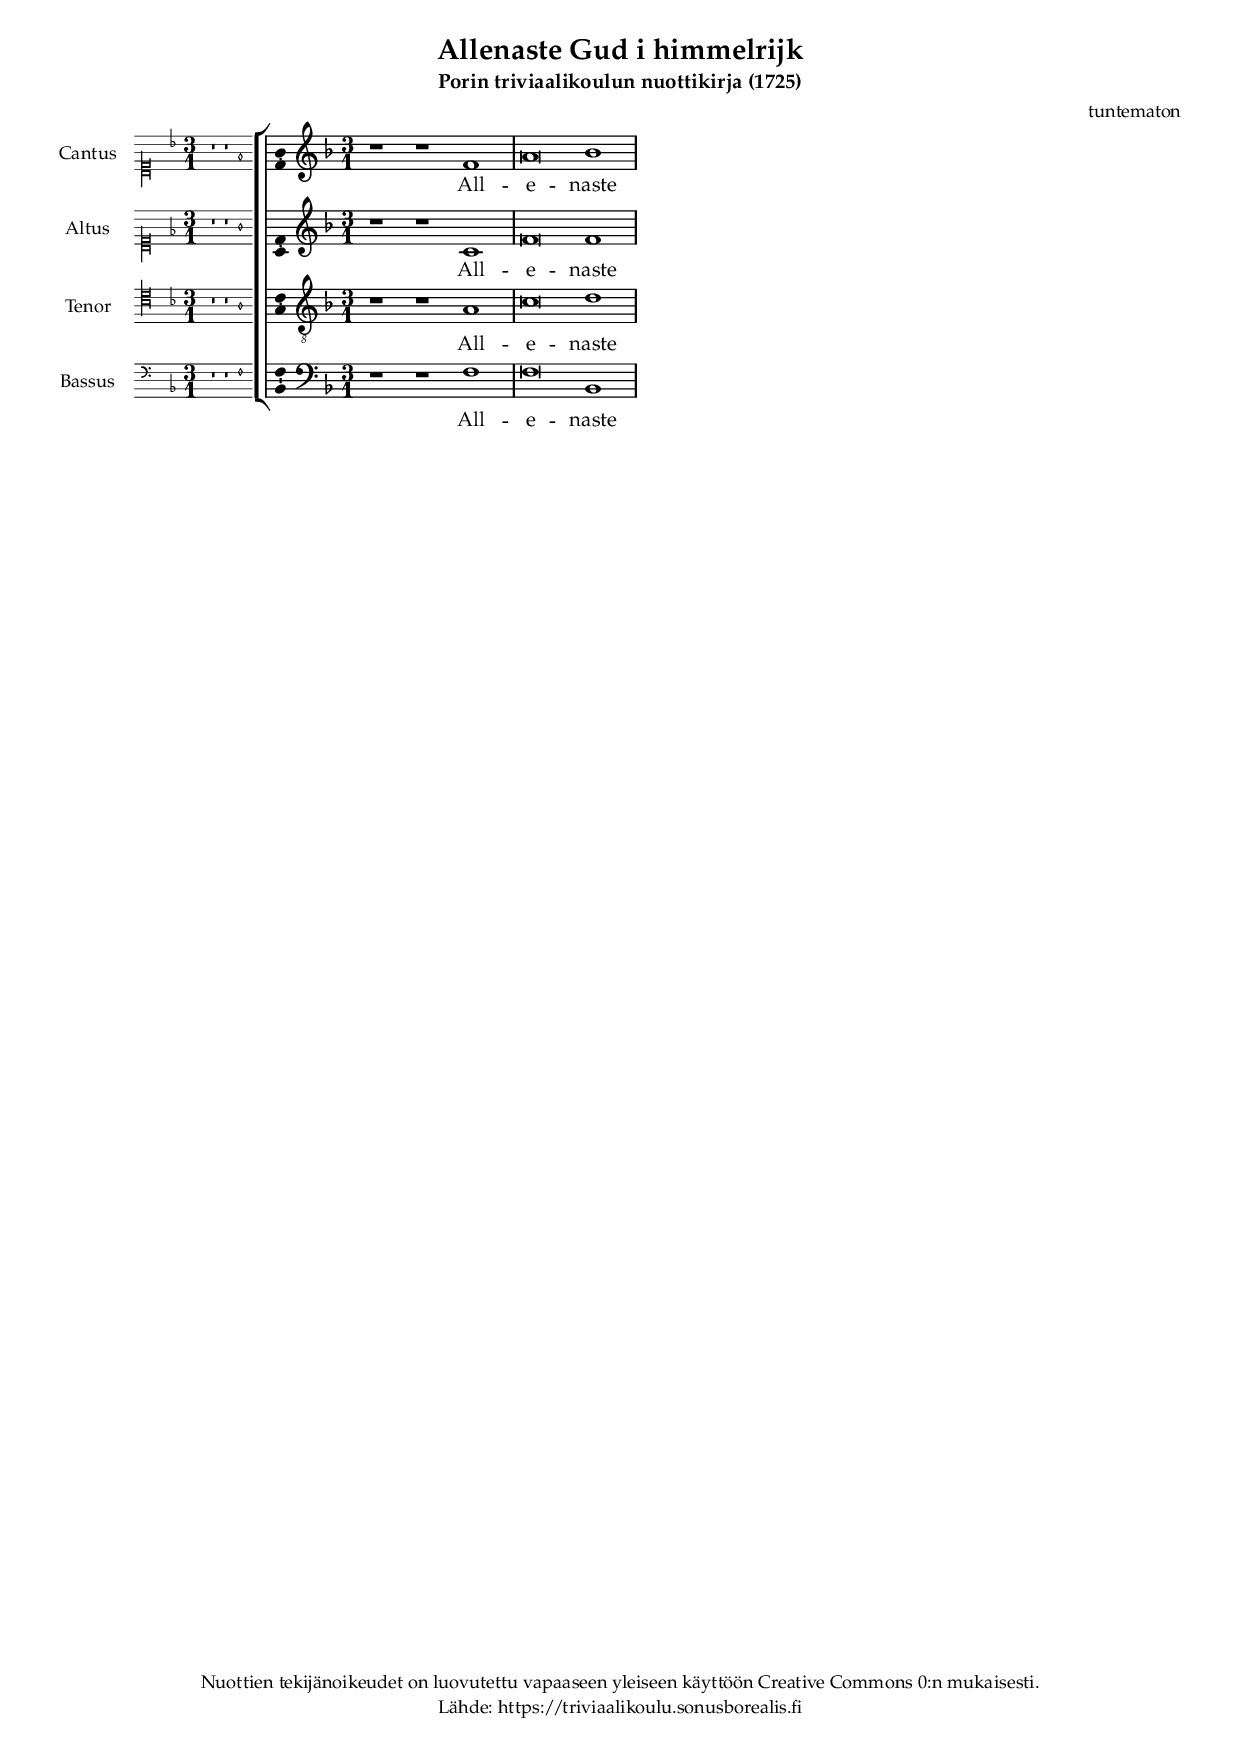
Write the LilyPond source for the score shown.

\version "2.20.0"
\include "suomi.ly"

#(set-global-staff-size 16)

global = {
%  \numericTimeSignature
  \time 3/1
  \key f \major
  \set Staff.midiInstrument = #"voice oohs"
}


SopranoMusic = \relative c' {
	\set Staff.instrumentName = #"Cantus"
	\set Staff.shortInstrumentName = "C"

	\incipit {
    \clef "mensural-c1"
    \key f \major
    \time 3/1 r1 r f'
  }

	r1 r f1 | a\breve b1 |
%  \time 4/2
%  \once \override Staff.TimeSignature.break-visibility = ##(#t #f #t)
%  g\breve\fermata \bar "|."
}

stanzaOneLyrics = \lyricmode {
	All -- e -- naste Gud i him -- mel -- rijk
}

AltoMusic = \relative c' {
	\set Staff.instrumentName = #"Altus"
	\set Staff.shortInstrumentName = "A"

	\incipit {
    \clef "mensural-c1"
    \set Staff.middleCClefPosition = #0
    \set Staff.middleCPosition = #0
    \set Staff.clefPosition = #-4
    \key f \major
    \time 3/1 r1 r c'
  }

	r1 r c1 | f\breve f1 |
%  \time 4/2
%  \once \override Staff.TimeSignature.break-visibility = ##(#t #f #t)
%  d\breve\fermata
}

TenoreMusic = \relative c' {
	\set Staff.instrumentName = #"Tenor"
	\set Staff.shortInstrumentName = "T"

	\incipit { \clef "mensural-c4" \key f \major \time 3/1 r1 r a }

	\clef "treble_8"
	r1 r a1 | c\breve d1 |
%  \time 4/2
%  \once \override Staff.TimeSignature.break-visibility = ##(#t #f #t)
%  g\breve\fermata
}

BassMusic = \relative c {
	\set Staff.instrumentName = #"Bassus"
	\set Staff.shortInstrumentName = "B"

	\incipit { \clef "mensural-f" \key f \major \time 3/1 r1 r f }

	\clef bass
	r1 r f1 | f\breve b,1 |
%  \time 4/2
%  \once \override Staff.TimeSignature.break-visibility = ##(#t #f #t)
%  g,\breve\fermata
}

\include "allenaste-gud-i-himmelrijk.header.ily"


\score {
  \new ChoirStaff <<
    \new Staff <<
      \new Voice = "Soprano" {
		    \global
        \SopranoMusic
      }
     \new Lyrics \lyricsto "Soprano" {
       \stanzaOneLyrics
     }
    >>
    \new Staff <<
      \new Voice = "Alto" {
        \global
        \AltoMusic
      }
     \new Lyrics \lyricsto "Alto" {
       \stanzaOneLyrics
     }
    >>
    \new Staff <<
      \new Voice = "Tenore" {
        \global
        \TenoreMusic
      }
      \new Lyrics \lyricsto "Tenore" {
       \stanzaOneLyrics
      }
    >>
    \new Staff <<
      \new Voice = "Bass" {
        \global
        \BassMusic
      }
      \new Lyrics \lyricsto "Bass" {
       \stanzaOneLyrics
      }
    >>
  >>
  \midi {
    \tempo 4 = 160
  }
  \layout {
    \context {
      \Voice
      \consists "Ambitus_engraver"
    }
    indent = 3.5\cm
    incipit-width = 2\cm
    \context {
     \Staff \RemoveEmptyStaves
   }
    \context {
     \Score
     \override VerticalAxisGroup.remove-first = ##t
    }
  }
}
